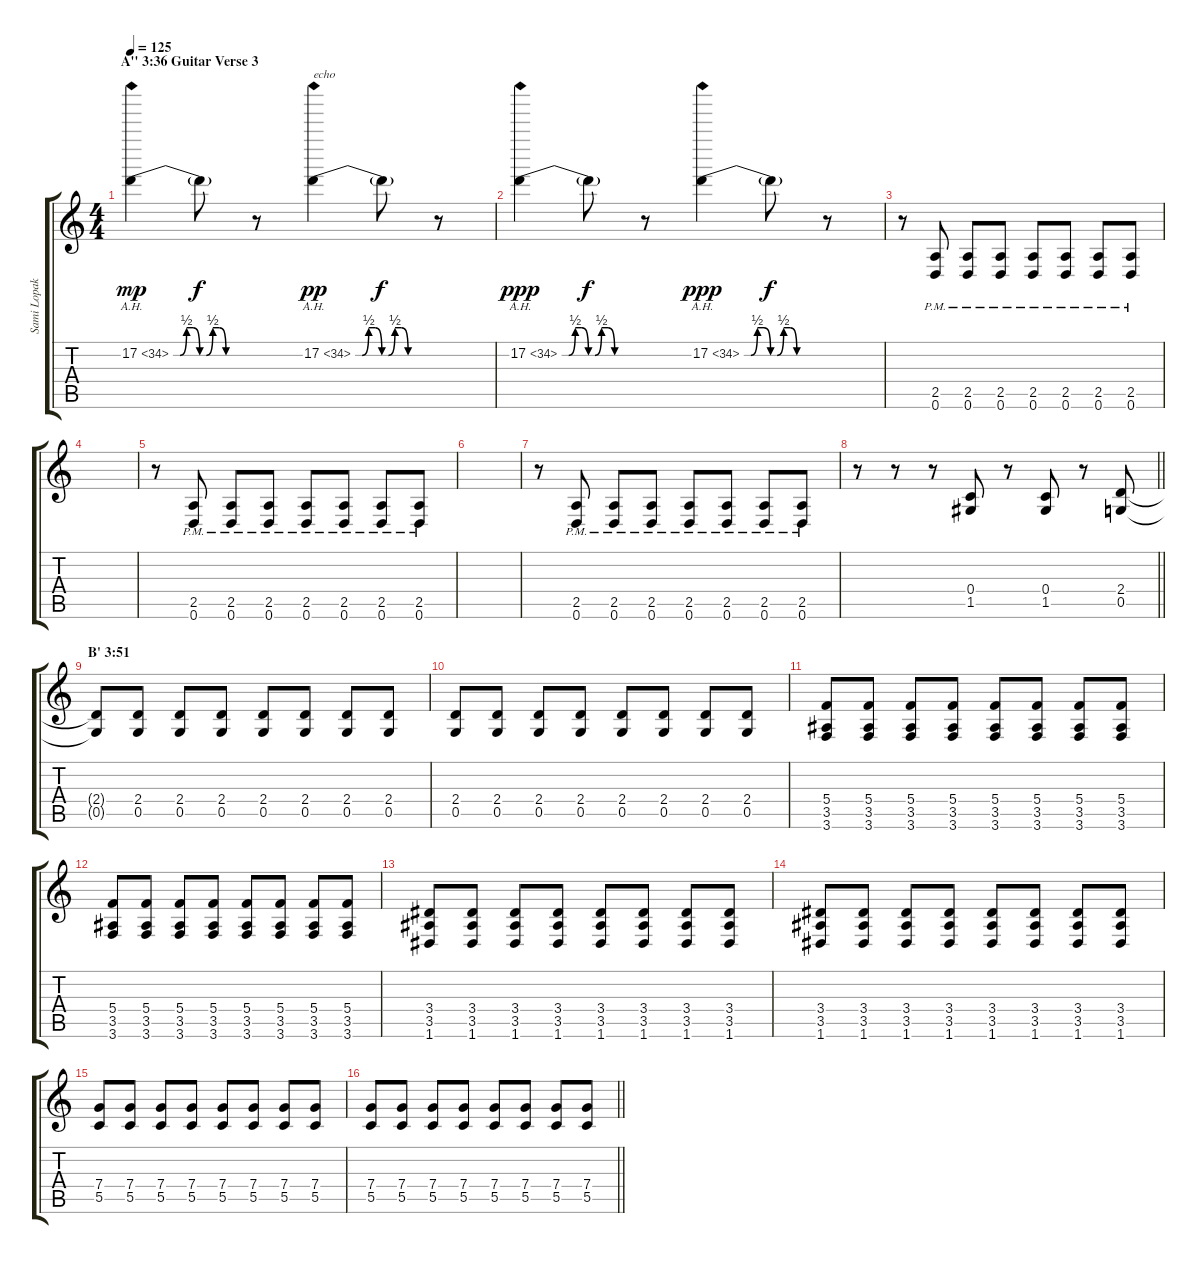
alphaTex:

\track ("Sami Lopakka (rhythm / acoustic guitar)" "Sami Lopak") {instrument distortionguitar}
\staff {score tabs}
\tuning (D4 A3 F3 C3 G2 D2) {hide}
\ts (4 4)
\section ("" "A'' 3:36 Guitar Verse 3")
\tempo 125
\clef g2
\ks c
17.2{be (custom 0 0 5 0 10 2 15 2 20 0 25 0 30 2 35 2 40 0 60 0) ah 17}.4{dy mp} 17.2{t}.8{dy f} r.8 17.2{be (custom 0 0 5 0 10 2 15 2 20 0 25 0 30 2 35 2 40 0 60 0) ah 17}.4{txt "echo" dy pp} 17.2{t}.8{dy f} r.8 |
17.2{be (custom 0 0 5 0 10 2 15 2 20 0 25 0 30 2 35 2 40 0 60 0) ah 17}.4{dy ppp} 17.2{t}.8{dy f} r.8 17.2{be (custom 0 0 5 0 10 2 15 2 20 0 25 0 30 2 35 2 40 0 60 0) ah 17}.4{dy ppp} 17.2{t}.8{dy f} r.8 |
r.8 (2.5{pm} 0.6{pm}).8 (2.5{pm} 0.6{pm}).8 (2.5{pm} 0.6{pm}).8 (2.5{pm} 0.6{pm}).8 (2.5{pm} 0.6{pm}).8 (2.5{pm} 0.6{pm}).8 (2.5{pm} 0.6{pm}).8 |
|
r.8 (2.5{pm} 0.6{pm}).8 (2.5{pm} 0.6{pm}).8 (2.5{pm} 0.6{pm}).8 (2.5{pm} 0.6{pm}).8 (2.5{pm} 0.6{pm}).8 (2.5{pm} 0.6{pm}).8 (2.5{pm} 0.6{pm}).8 |
|
r.8 (2.5{pm} 0.6{pm}).8 (2.5{pm} 0.6{pm}).8 (2.5{pm} 0.6{pm}).8 (2.5{pm} 0.6{pm}).8 (2.5{pm} 0.6{pm}).8 (2.5{pm} 0.6{pm}).8 (2.5{pm} 0.6{pm}).8 |
\barLineRight lightlight
r.8 r.8 r.8 (0.4 1.5).8 r.8 (0.4 1.5).8 r.8 (2.4 0.5).8 |
\section ("" "B' 3:51")
(2.4{t} 0.5{t}).8 (2.4 0.5).8 (2.4 0.5).8 (2.4 0.5).8 (2.4 0.5).8 (2.4 0.5).8 (2.4 0.5).8 (2.4 0.5).8 |
(2.4 0.5).8 (2.4 0.5).8 (2.4 0.5).8 (2.4 0.5).8 (2.4 0.5).8 (2.4 0.5).8 (2.4 0.5).8 (2.4 0.5).8 |
(5.4 3.5 3.6).8 (5.4 3.5 3.6).8 (5.4 3.5 3.6).8 (5.4 3.5 3.6).8 (5.4 3.5 3.6).8 (5.4 3.5 3.6).8 (5.4 3.5 3.6).8 (5.4 3.5 3.6).8 |
(5.4 3.5 3.6).8 (5.4 3.5 3.6).8 (5.4 3.5 3.6).8 (5.4 3.5 3.6).8 (5.4 3.5 3.6).8 (5.4 3.5 3.6).8 (5.4 3.5 3.6).8 (5.4 3.5 3.6).8 |
(3.4 3.5 1.6).8 (3.4 3.5 1.6).8 (3.4 3.5 1.6).8 (3.4 3.5 1.6).8 (3.4 3.5 1.6).8 (3.4 3.5 1.6).8 (3.4 3.5 1.6).8 (3.4 3.5 1.6).8 |
(3.4 3.5 1.6).8 (3.4 3.5 1.6).8 (3.4 3.5 1.6).8 (3.4 3.5 1.6).8 (3.4 3.5 1.6).8 (3.4 3.5 1.6).8 (3.4 3.5 1.6).8 (3.4 3.5 1.6).8 |
(7.4 5.5).8 (7.4 5.5).8 (7.4 5.5).8 (7.4 5.5).8 (7.4 5.5).8 (7.4 5.5).8 (7.4 5.5).8 (7.4 5.5).8 |
\barLineRight lightlight
(7.4 5.5).8 (7.4 5.5).8 (7.4 5.5).8 (7.4 5.5).8 (7.4 5.5).8 (7.4 5.5).8 (7.4 5.5).8 (7.4 5.5).8
